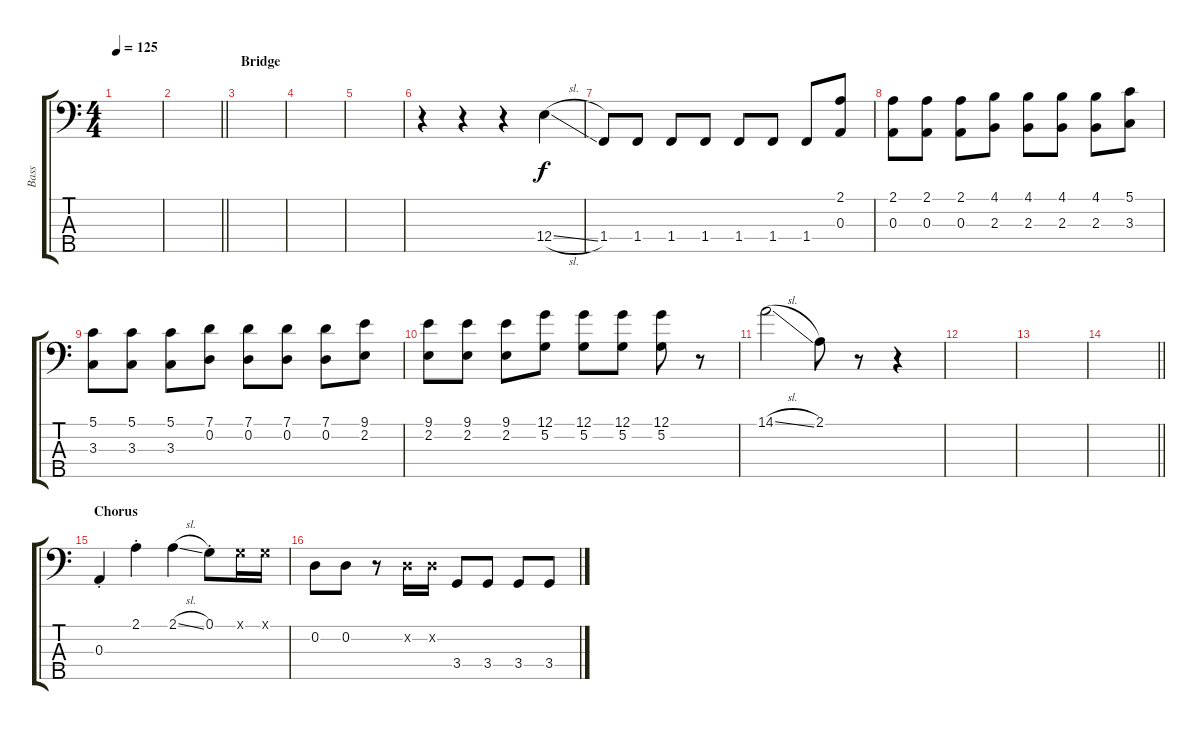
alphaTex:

\track ("Bass" "Bass") {instrument electricbassfinger}
\staff {score tabs}
\tuning (G2 D2 A1 E1 B0) {hide}
\ts (4 4)
\tempo 125
\clef f4
\ks c
|
\barLineRight lightlight
|
\section ("" "Bridge")
|
|
|
r.4 r.4 r.4 12.4{sl}.4{volume 12} |
1.4.8 1.4.8 1.4.8 1.4.8 1.4.8 1.4.8 1.4.8 (2.1 0.3).8 |
(2.1 0.3).8 (2.1 0.3).8 (2.1 0.3).8 (4.1 2.3).8 (4.1 2.3).8 (4.1 2.3).8 (4.1 2.3).8 (5.1 3.3).8 |
(5.1 3.3).8 (5.1 3.3).8 (5.1 3.3).8 (7.1 0.2).8 (7.1 0.2).8 (7.1 0.2).8 (7.1 0.2).8 (9.1 2.2).8 |
(9.1 2.2).8 (9.1 2.2).8 (9.1 2.2).8 (12.1 5.2).8 (12.1 5.2).8 (12.1 5.2).8 (12.1 5.2).8 r.8 |
14.1{sl}.2 2.1.8 r.8 r.4 |
|
|
\barLineRight lightlight
|
\section ("" "Chorus")
0.3{st}.4 2.1{st}.4 2.1{sl}.4 0.1{st}.8 0.1{x}.16 0.1{x}.16 |
0.2.8 0.2.8 r.8 0.2{x}.16 0.2{x}.16 3.4.8 3.4.8 3.4.8 3.4.8
